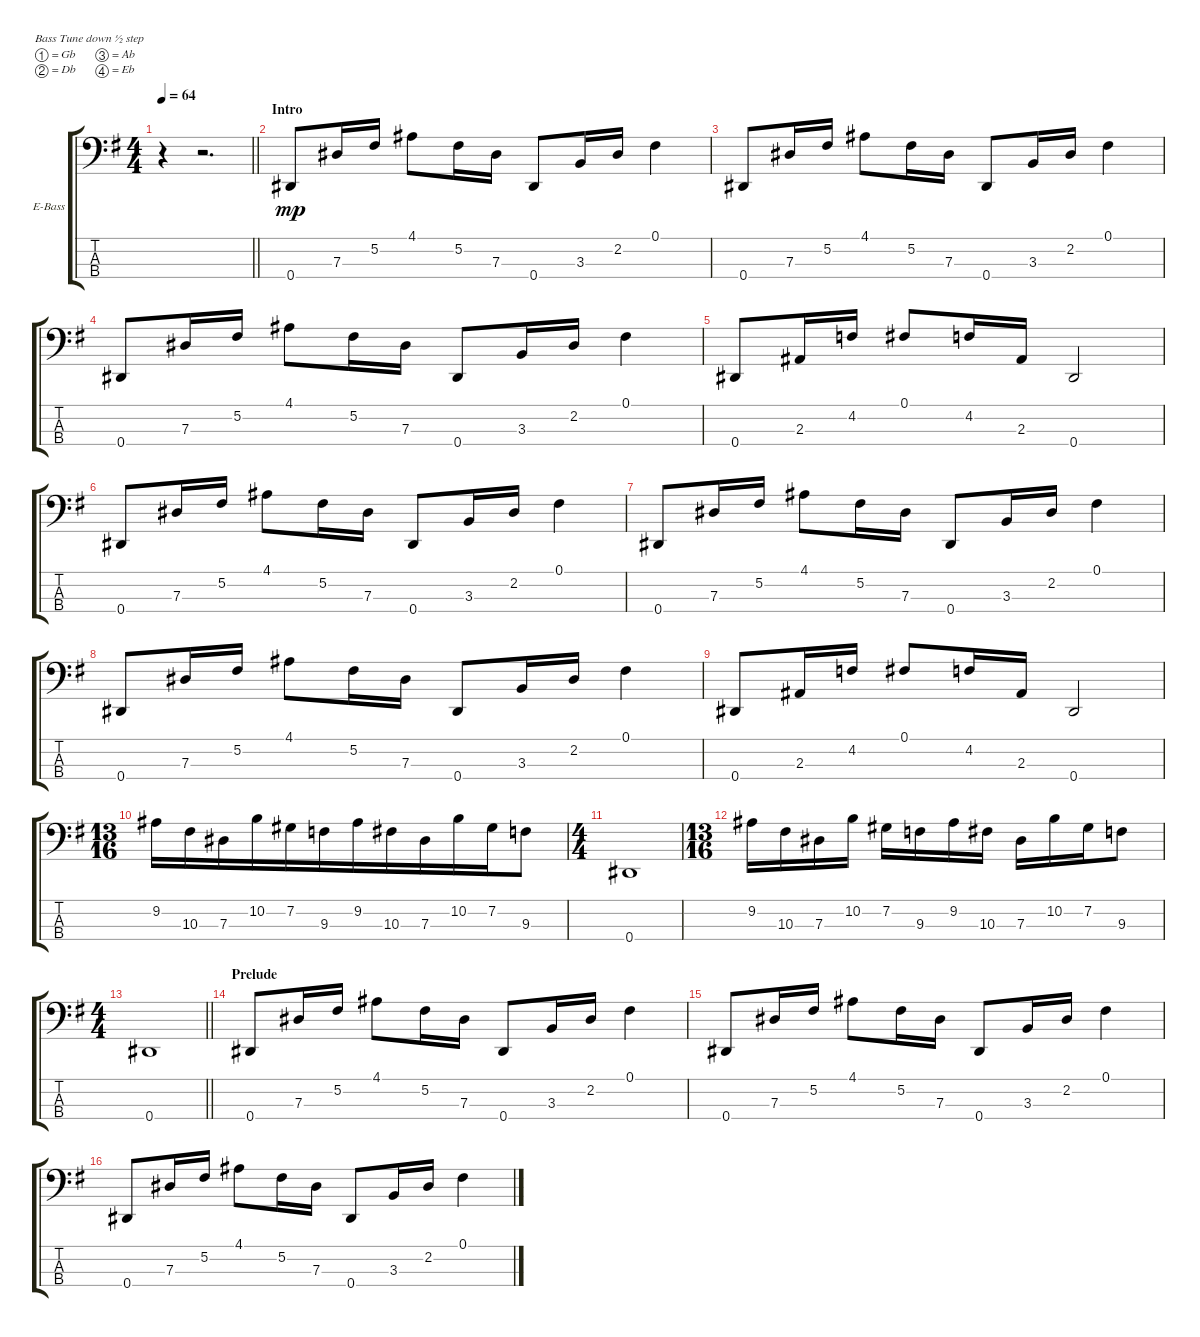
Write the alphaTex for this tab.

\bracketExtendMode groupsimilarinstruments
\firstSystemTrackNameOrientation horizontal
\otherSystemsTrackNameOrientation horizontal
\track ("Бас" "E-Bass") {instrument electricbassfinger}
\staff {score tabs}
\tuning (Gb2 Db2 Ab1 Eb1)
\ts (4 4)
\beaming (8 2 2 2 2)
\tempo 64
\clef f4
\barLineRight lightlight
\ks eminor
r.4{dy mp instrument electricbassfinger} r.2{d} |
\section ("" "Intro")
0.4.8 7.3.16 5.2.16 4.1.8 5.2.16 7.3.16 0.4.8 3.3.16 2.2.16 0.1.4 |
0.4.8 7.3.16 5.2.16 4.1.8 5.2.16 7.3.16 0.4.8 3.3.16 2.2.16 0.1.4 |
0.4.8 7.3.16 5.2.16 4.1.8 5.2.16 7.3.16 0.4.8 3.3.16 2.2.16 0.1.4 |
0.4.8 2.3.16 4.2.16 0.1.8 4.2.16 2.3.16 0.4.2 |
0.4.8 7.3.16 5.2.16 4.1.8 5.2.16 7.3.16 0.4.8 3.3.16 2.2.16 0.1.4 |
0.4.8 7.3.16 5.2.16 4.1.8 5.2.16 7.3.16 0.4.8 3.3.16 2.2.16 0.1.4 |
0.4.8 7.3.16 5.2.16 4.1.8 5.2.16 7.3.16 0.4.8 3.3.16 2.2.16 0.1.4 |
0.4.8 2.3.16 4.2.16 0.1.8 4.2.16 2.3.16 0.4.2 |
\ts (13 16)
\beaming (8 6)
9.2.16 10.3.16 7.3.16 10.2.16 7.2.16 9.3.16 9.2.16 10.3.16 7.3.16 10.2.16 7.2.16 9.3.8 |
\ts (4 4)
\beaming (8 2 2 2 2)
0.4.1 |
\ts (13 16)
\beaming (8 2 2 2 2)
9.2.16 10.3.16 7.3.16 10.2.16 7.2.16 9.3.16 9.2.16 10.3.16 7.3.16 10.2.16 7.2.16 9.3.8 |
\ts (4 4)
\beaming (8 2 2 2 2)
\barLineRight lightlight
0.4.1 |
\section ("" "Prelude")
0.4.8 7.3.16 5.2.16 4.1.8 5.2.16 7.3.16 0.4.8 3.3.16 2.2.16 0.1.4 |
0.4.8 7.3.16 5.2.16 4.1.8 5.2.16 7.3.16 0.4.8 3.3.16 2.2.16 0.1.4 |
0.4.8 7.3.16 5.2.16 4.1.8 5.2.16 7.3.16 0.4.8 3.3.16 2.2.16 0.1.4
